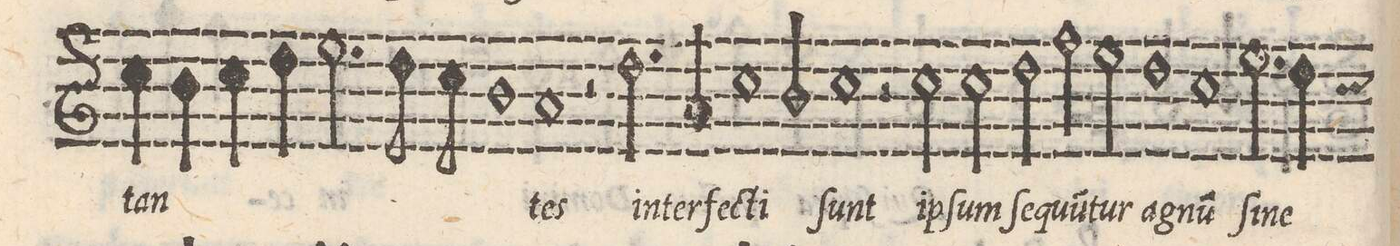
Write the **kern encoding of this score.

**kern	**text
*I"CANTO	*
*clefG2	*
*k[]	*
*met(C|)	*
*M2/1	*
=26-	=26-
4cc\	-tan-
4b\	.
4cc\	.
4dd\	.
2.ee\	.
8dd\	.
8cc\	.
=27-	=27-
1b	.
1a	-tes
=28-	=28-
2re	.
2.dd\	in-
4a/	-ter-
1cc\	-fe-
=29-	=29-
2b/	-cti
1cc	ſunt
=30-	=30-
2re	.
2cc\	ip-
2cc\	-ſum
2dd\	ſe-
=31-	=31-
2ff\	-quu(n)-
2ee\	-tur
1dd	a-
=32-	=32-
1cc	-gnu(m)
2.ee\	ſi-
*custos:cc	*
4dd\	-ne
*-	*-
